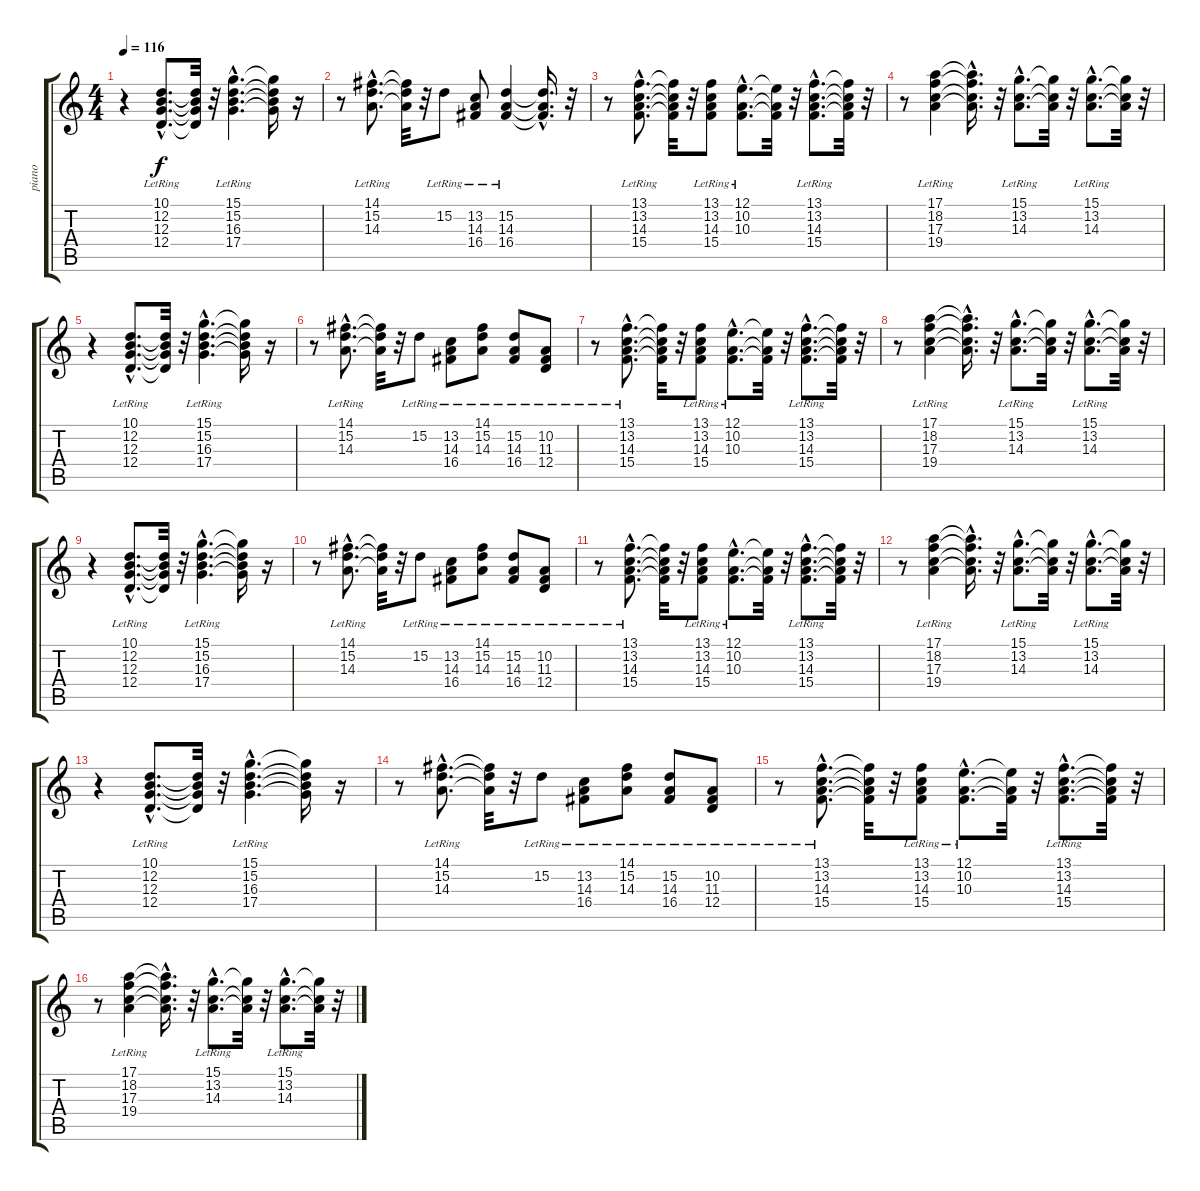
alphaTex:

\track ("piano" "piano") {instrument acousticgrandpiano}
\staff {score tabs}
\tuning (E4 B3 G3 D3 A2 E2) {hide}
\ts (4 4)
\tempo 116
\clef g2
\ks c
r.4{dy f} (10.1{hac lr} 12.2{hac lr} 12.3{hac lr} 12.4{hac lr}).8{d} (10.1{t} 12.2{t} 12.3{t} 12.4{t}).32 r.32 (15.1{hac lr} 15.2{hac lr} 16.3{hac lr} 17.4{hac lr}).4{d} (15.1{t} 15.2{t} 16.3{t} 17.4{t}).16 r.16 |
r.8 (14.1{hac lr} 15.2{hac lr} 14.3{hac lr}).8{d} (14.1{t} 15.2{t} 14.3{t}).32 r.32 15.2{lr}.8 (13.2{lr} 14.3{lr} 16.4{lr}).8 (15.2{lr} 14.3{lr} 16.4{lr}).4 (15.2{hac t} 14.3{hac t} 16.4{hac t}).16{d} r.32 |
r.8 (13.1{hac lr} 13.2{hac lr} 14.3{hac lr} 15.4{hac lr}).8{d} (13.1{t} 13.2{t} 14.3{t} 15.4{t}).32 r.32 (13.1{lr} 13.2{lr} 14.3{lr} 15.4{lr}).8 (12.1{hac lr} 10.2{hac lr} 10.3{hac lr}).8{d} (12.1{t} 10.2{t} 10.3{t}).32 r.32 (13.1{hac lr} 13.2{hac lr} 14.3{hac lr} 15.4{hac lr}).8{d} (13.1{t} 13.2{t} 14.3{t} 15.4{t}).32 r.32 |
r.8 (17.1{lr} 18.2{lr} 17.3{lr} 19.4{lr}).4 (17.1{hac t} 18.2{hac t} 17.3{hac t} 19.4{hac t}).16{d} r.32 (15.1{hac lr} 13.2{hac lr} 14.3{hac lr}).8{d} (15.1{t} 13.2{t} 14.3{t}).32 r.32 (15.1{hac lr} 13.2{hac lr} 14.3{hac lr}).8{d} (15.1{t} 13.2{t} 14.3{t}).32 r.32 |
r.4 (10.1{hac lr} 12.2{hac lr} 12.3{hac lr} 12.4{hac lr}).8{d} (10.1{t} 12.2{t} 12.3{t} 12.4{t}).32 r.32 (15.1{hac lr} 15.2{hac lr} 16.3{hac lr} 17.4{hac lr}).4{d} (15.1{t} 15.2{t} 16.3{t} 17.4{t}).16 r.16 |
r.8 (14.1{hac lr} 15.2{hac lr} 14.3{hac lr}).8{d} (14.1{t} 15.2{t} 14.3{t}).32 r.32 15.2{lr}.8 (13.2{lr} 14.3{lr} 16.4{lr}).8 (14.1{lr} 15.2{lr} 14.3{lr}).8 (15.2{lr} 14.3{lr} 16.4{lr}).8 (10.2{lr} 11.3{lr} 12.4{lr}).8 |
r.8 (13.1{hac lr} 13.2{hac lr} 14.3{hac lr} 15.4{hac lr}).8{d} (13.1{t} 13.2{t} 14.3{t} 15.4{t}).32 r.32 (13.1{lr} 13.2{lr} 14.3{lr} 15.4{lr}).8 (12.1{hac lr} 10.2{hac lr} 10.3{hac lr}).8{d} (12.1{t} 10.2{t} 10.3{t}).32 r.32 (13.1{hac lr} 13.2{hac lr} 14.3{hac lr} 15.4{hac lr}).8{d} (13.1{t} 13.2{t} 14.3{t} 15.4{t}).32 r.32 |
r.8 (17.1{lr} 18.2{lr} 17.3{lr} 19.4{lr}).4 (17.1{hac t} 18.2{hac t} 17.3{hac t} 19.4{hac t}).16{d} r.32 (15.1{hac lr} 13.2{hac lr} 14.3{hac lr}).8{d} (15.1{t} 13.2{t} 14.3{t}).32 r.32 (15.1{hac lr} 13.2{hac lr} 14.3{hac lr}).8{d} (15.1{t} 13.2{t} 14.3{t}).32 r.32 |
r.4 (10.1{hac lr} 12.2{hac lr} 12.3{hac lr} 12.4{hac lr}).8{d} (10.1{t} 12.2{t} 12.3{t} 12.4{t}).32 r.32 (15.1{hac lr} 15.2{hac lr} 16.3{hac lr} 17.4{hac lr}).4{d} (15.1{t} 15.2{t} 16.3{t} 17.4{t}).16 r.16 |
r.8 (14.1{hac lr} 15.2{hac lr} 14.3{hac lr}).8{d} (14.1{t} 15.2{t} 14.3{t}).32 r.32 15.2{lr}.8 (13.2{lr} 14.3{lr} 16.4{lr}).8 (14.1{lr} 15.2{lr} 14.3{lr}).8 (15.2{lr} 14.3{lr} 16.4{lr}).8 (10.2{lr} 11.3{lr} 12.4{lr}).8 |
r.8 (13.1{hac lr} 13.2{hac lr} 14.3{hac lr} 15.4{hac lr}).8{d} (13.1{t} 13.2{t} 14.3{t} 15.4{t}).32 r.32 (13.1{lr} 13.2{lr} 14.3{lr} 15.4{lr}).8 (12.1{hac lr} 10.2{hac lr} 10.3{hac lr}).8{d} (12.1{t} 10.2{t} 10.3{t}).32 r.32 (13.1{hac lr} 13.2{hac lr} 14.3{hac lr} 15.4{hac lr}).8{d} (13.1{t} 13.2{t} 14.3{t} 15.4{t}).32 r.32 |
r.8 (17.1{lr} 18.2{lr} 17.3{lr} 19.4{lr}).4 (17.1{hac t} 18.2{hac t} 17.3{hac t} 19.4{hac t}).16{d} r.32 (15.1{hac lr} 13.2{hac lr} 14.3{hac lr}).8{d} (15.1{t} 13.2{t} 14.3{t}).32 r.32 (15.1{hac lr} 13.2{hac lr} 14.3{hac lr}).8{d} (15.1{t} 13.2{t} 14.3{t}).32 r.32 |
r.4 (10.1{hac lr} 12.2{hac lr} 12.3{hac lr} 12.4{hac lr}).8{d} (10.1{t} 12.2{t} 12.3{t} 12.4{t}).32 r.32 (15.1{hac lr} 15.2{hac lr} 16.3{hac lr} 17.4{hac lr}).4{d} (15.1{t} 15.2{t} 16.3{t} 17.4{t}).16 r.16 |
r.8 (14.1{hac lr} 15.2{hac lr} 14.3{hac lr}).8{d} (14.1{t} 15.2{t} 14.3{t}).32 r.32 15.2{lr}.8 (13.2{lr} 14.3{lr} 16.4{lr}).8 (14.1{lr} 15.2{lr} 14.3{lr}).8 (15.2{lr} 14.3{lr} 16.4{lr}).8 (10.2{lr} 11.3{lr} 12.4{lr}).8 |
r.8 (13.1{hac lr} 13.2{hac lr} 14.3{hac lr} 15.4{hac lr}).8{d} (13.1{t} 13.2{t} 14.3{t} 15.4{t}).32 r.32 (13.1{lr} 13.2{lr} 14.3{lr} 15.4{lr}).8 (12.1{hac lr} 10.2{hac lr} 10.3{hac lr}).8{d} (12.1{t} 10.2{t} 10.3{t}).32 r.32 (13.1{hac lr} 13.2{hac lr} 14.3{hac lr} 15.4{hac lr}).8{d} (13.1{t} 13.2{t} 14.3{t} 15.4{t}).32 r.32 |
r.8 (17.1{lr} 18.2{lr} 17.3{lr} 19.4{lr}).4 (17.1{hac t} 18.2{hac t} 17.3{hac t} 19.4{hac t}).16{d} r.32 (15.1{hac lr} 13.2{hac lr} 14.3{hac lr}).8{d} (15.1{t} 13.2{t} 14.3{t}).32 r.32 (15.1{hac lr} 13.2{hac lr} 14.3{hac lr}).8{d} (15.1{t} 13.2{t} 14.3{t}).32 r.32
